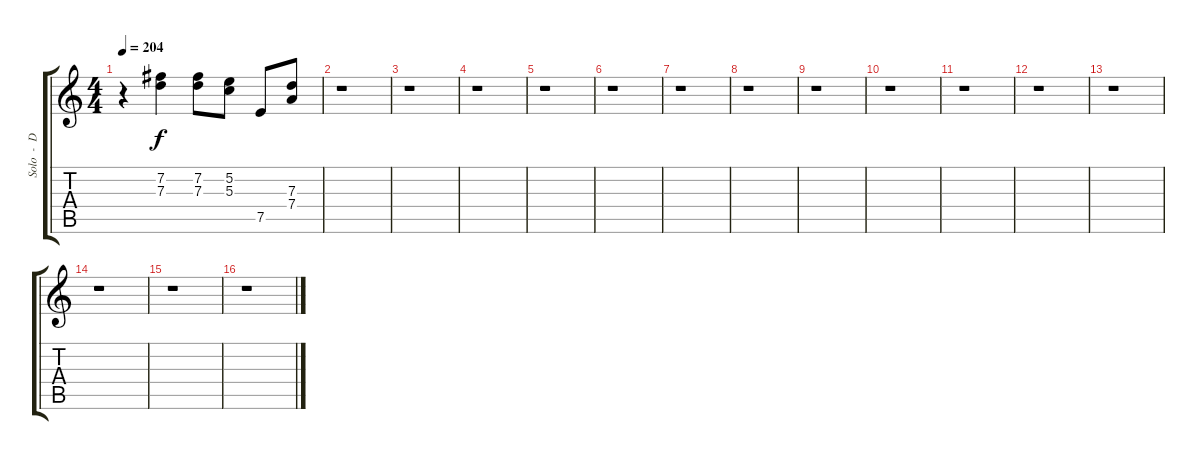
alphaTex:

\track ("Solo  -  D. Betts" "Solo  -  D") {instrument distortionguitar}
\staff {score tabs}
\tuning (E4 B3 G3 D3 A2 E2) {hide}
\ts (4 4)
\tempo 204
\clef g2
\ks c
r.4{dy f} (7.2 7.3).4 (7.2 7.3).8 (5.2 5.3).8 7.5.8 (7.3 7.4).8 |
r.1 |
r.1 |
r.1 |
r.1 |
r.1 |
r.1 |
r.1 |
r.1 |
r.1 |
r.1 |
r.1 |
r.1 |
r.1 |
r.1 |
r.1
